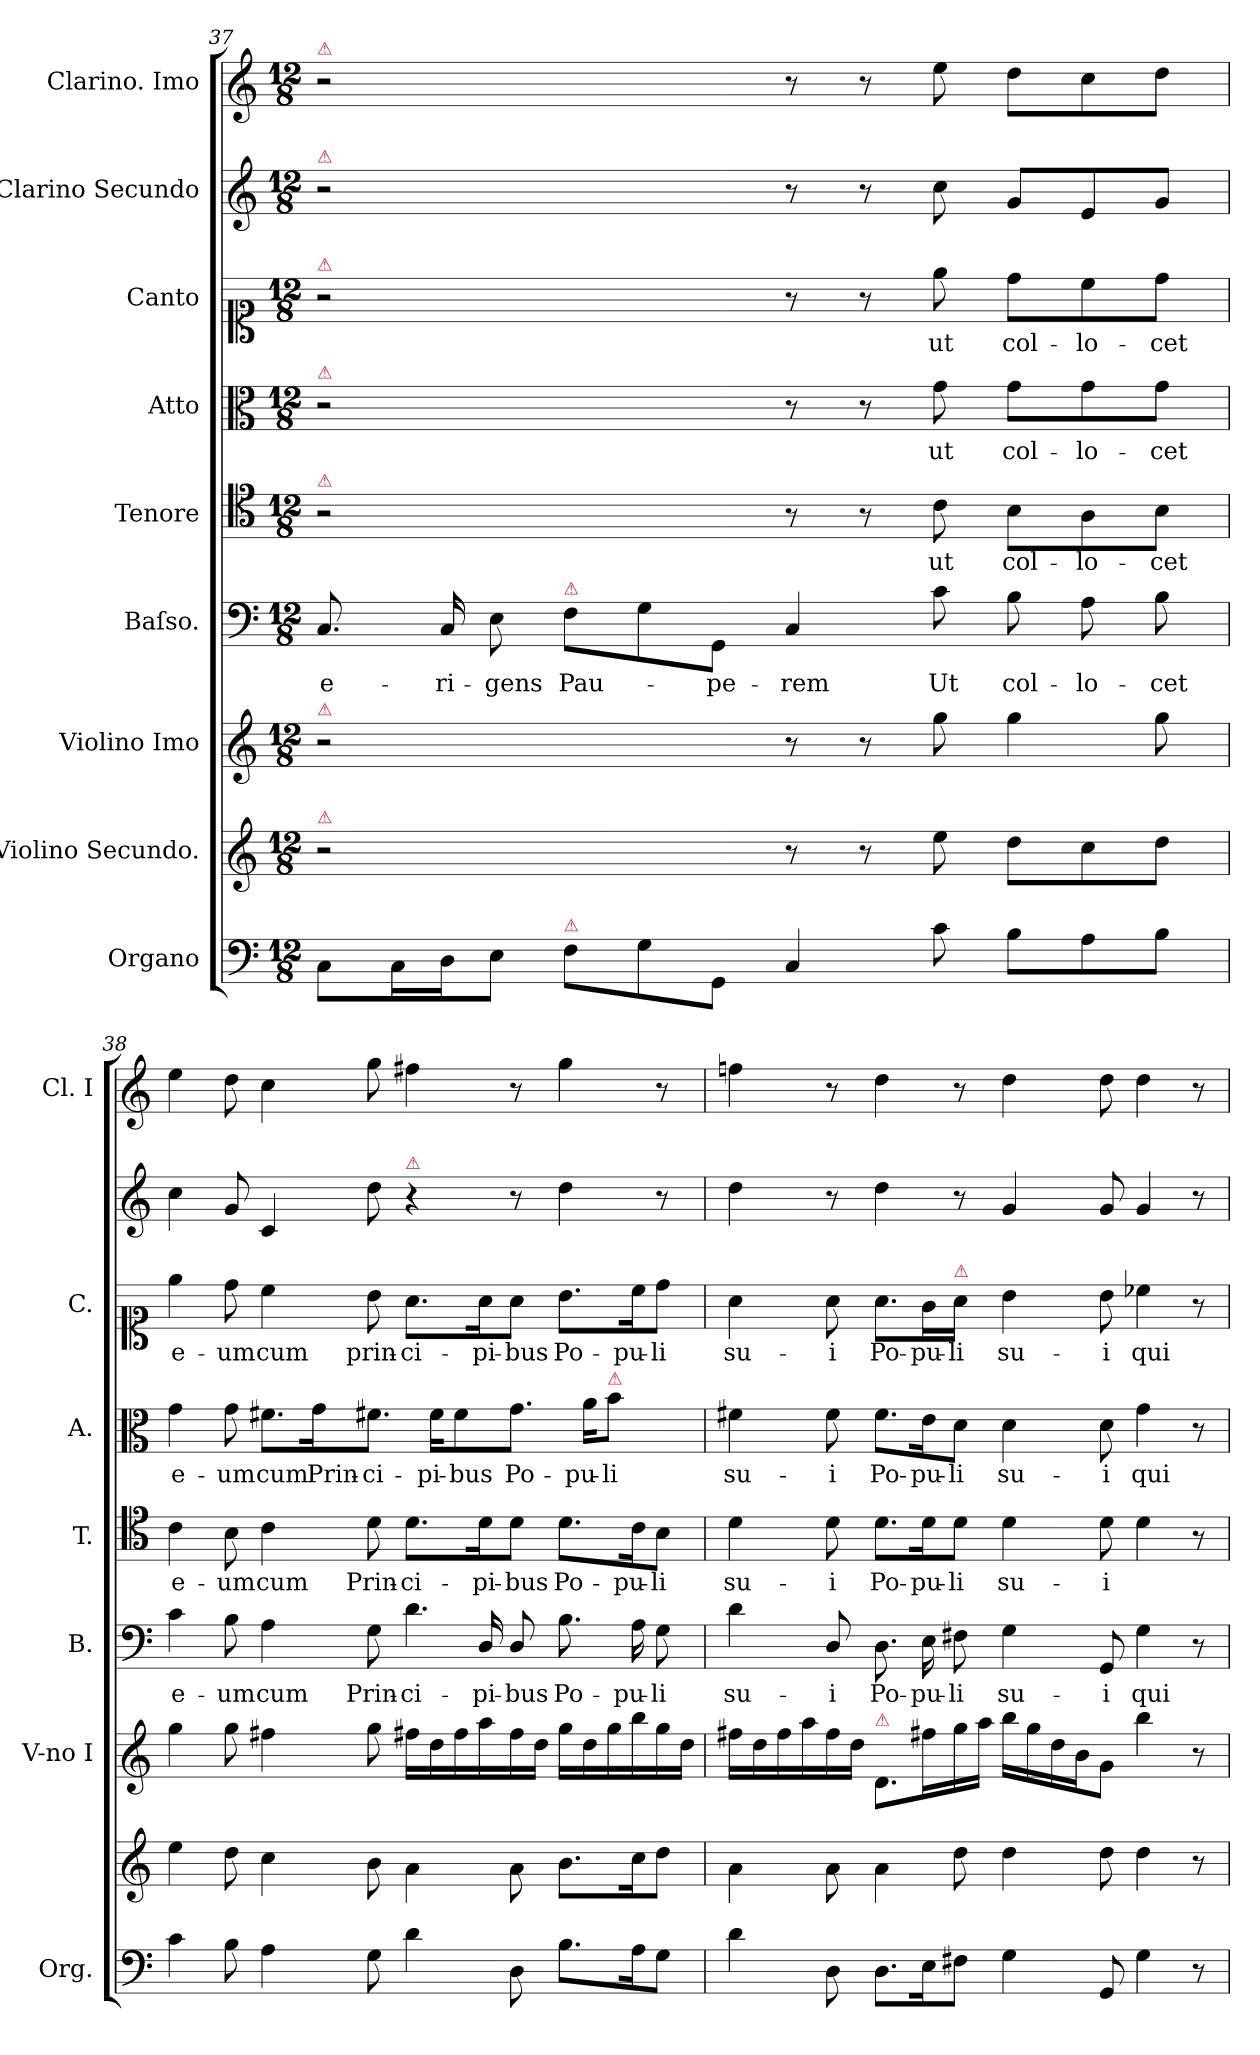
**kern	**kern	**kern	**kern	**text	**kern	**text	**kern	**text	**kern	**text	**kern	**kern
*part9	*part8	*part7	*part6	*part6	*part5	*part5	*part4	*part4	*part3	*part3	*part2	*part1
*staff9	*staff8	*staff7	*staff6	*staff6	*staff5	*staff5	*staff4	*staff4	*staff3	*staff3	*staff2	*staff1
*I"Organo	*I"Violino Secundo.	*I"Violino Imo	*I"Baſso.	*	*I"Tenore	*	*I"Atto	*	*I"Canto	*	*I"Clarino Secundo	*I"Clarino. Imo
*I'Org.	*	*I'V-no I	*I'B.	*	*I'T.	*	*I'A.	*	*I'C.	*	*	*I'Cl. I
*clefF4	*clefG2	*clefG2	*clefF4	*	*clefC4	*	*clefC3	*	*clefC1	*	*clefG2	*clefG2
*k[]	*k[]	*k[]	*k[]	*	*k[]	*	*k[]	*	*k[]	*	*k[]	*k[]
*C:	*C:	*C:	*C:	*	*C:	*	*C:	*	*C:	*	*C:	*C:
*M12/8	*M12/8	*M12/8	*M12/8	*	*M12/8	*	*M12/8	*	*M12/8	*	*M12/8	*M12/8
=37	=37	=37	=37	=37	=37	=37	=37	=37	=37	=37	=37	=37
!	!	!	!	!	!	!	!	!	!	!	!	!LO:TX:a:color=crimson:t=⚠
!	!	!	!	!	!	!	!	!	!	!	!LO:TX:a:color=crimson:t=⚠	!
!	!	!	!	!	!	!	!	!	!LO:TX:a:color=crimson:t=⚠	!	!	!
!	!	!	!	!	!	!	!LO:TX:a:color=crimson:t=⚠	!	!	!	!	!
!	!	!	!	!	!LO:TX:a:color=crimson:t=⚠	!	!	!	!	!	!	!
!	!	!LO:TX:a:color=crimson:t=⚠	!	!	!	!	!	!	!	!	!	!
!	!LO:TX:a:color=crimson:t=⚠	!	!	!	!	!	!	!	!	!	!	!
!	!LO:N:vis=2	!LO:N:vis=2	!	!	!LO:N:vis=2	!	!LO:N:vis=2	!	!LO:N:vis=2	!	!LO:N:vis=2	!LO:N:vis=2
8C\L	2.r	2.r	8.C/	e-	2.r	.	2.r	.	2.r	.	2.r	2.r
16C\L	.	.	.	.	.	.	.	.	.	.	.	.
16D\J	.	.	16C/	-ri-	.	.	.	.	.	.	.	.
8E\J	.	.	8E\	-gens	.	.	.	.	.	.	.	.
!	!	!	!LO:TX:a:color=crimson:t=⚠	!	!	!	!	!	!	!	!	!
!LO:TX:a:color=crimson:t=⚠	!	!	!	!	!	!	!	!	!	!	!	!
8F\L	.	.	8F\L	Pau-	.	.	.	.	.	.	.	.
8G\	.	.	8G\	.	.	.	.	.	.	.	.	.
8GG/J	.	.	8GG/J	-pe-	.	.	.	.	.	.	.	.
4C/	8r	8r	4C/	-rem	8r	.	8r	.	8r	.	8r	8r
.	8r	8r	.	.	8r	.	8r	.	8r	.	8r	8r
8c\	8ee\	8gg\	8c\	Ut	8c\	ut	8g\	ut	8ee\	ut	8cc\	8ee\
8B\L	8dd\L	4gg\	8B\	col-	8B\L	col-	8g\L	col-	8dd\L	col-	8g/L	8dd\L
8A\	8cc\	.	8A\	-lo-	8A\	-lo-	8g\	-lo-	8cc\	-lo-	8e/	8cc\
8B\J	8dd\J	8gg\	8B\	-cet	8B\J	-cet	8g\J	-cet	8dd\J	-cet	8g/J	8dd\J
=38	=38	=38	=38	=38	=38	=38	=38	=38	=38	=38	=38	=38
4c\	4ee\	4gg\	4c\	e-	4c\	e-	4g\	e-	4ee\	e-	4cc\	4ee\
8B\	8dd\	8gg\	8B\	-um	8B\	-um	8g\	-um	8dd\	-um	8g/	8dd\
4A\	4cc\	4ff#X\	4A\	cum	4c\	cum	8.f#X\L	cum	4cc\	cum	4c/	4cc\
.	.	.	.	.	.	.	16g\K	Prin-	.	.	.	.
8G\	8b\	8gg\	8G\	Prin-	8d\	Prin-	8.f#X\J	-ci-	8b\	prin-	8dd\	8gg\
!	!	!	!	!	!	!	!	!	!	!	!LO:TX:a:color=crimson:t=⚠	!
!	!	!	!LO:N:vis=4.	!	!	!	!	!	!	!	!	!
4d\	4a\	16ff#X\LL	8.d\	-ci-	8.d\L	-ci-	.	.	8.a\L	-ci-	4r	4ff#X\
.	.	16dd\	.	.	.	.	16f#\KL	-pi-	.	.	.	.
.	.	16ff#\	.	.	.	.	8f#\	bus	.	.	.	.
.	.	16aa\	16D/	-pi-	16d\K	-pi-	.	.	16a\K	-pi-	.	.
8D\	8a\	16ff#\	8D/	bus	8d\J	bus	8.g\J	Po-	8a\J	-bus	8r	8r
.	.	16dd\JJ	.	.	.	.	.	.	.	.	.	.
8.B\L	8.b\L	16gg\LL	8.B\	Po-	8.d\L	Po-	.	.	8.b\L	Po-	4dd\	4gg\
.	.	16dd\	.	.	.	.	16a\KL	-pu-	.	.	.	.
!	!	!	!	!	!	!	!LO:TX:a:color=crimson:t=⚠	!	!	!	!	!
!	!	!	!	!	!	!	!LO:N:vis=8	!	!	!	!	!
.	.	16gg\	.	.	.	.	4b\J	li	.	.	.	.
16A\K	16cc\K	16bb\	16A\	-pu-	16c\K	-pu-	.	.	16cc\K	-pu-	.	.
8G\J	8dd\J	16gg\	8G\	li	8B\J	li	.	.	8dd\J	-li	8r	8r
.	.	16dd\JJ	.	.	.	.	.	.	.	.	.	.
=39	=39	=39	=39	=39	=39	=39	=39	=39	=39	=39	=39	=39
4d\	4a\	16ff#X\LL	4d\	su-	4d\	su-	4f#X\	su-	4a\	su-	4dd\	4ffn\
.	.	16dd\	.	.	.	.	.	.	.	.	.	.
.	.	16ff#\	.	.	.	.	.	.	.	.	.	.
.	.	16aa\	.	.	.	.	.	.	.	.	.	.
8D\	8a\	16ff#\	8D/	-i	8d\	-i	8f#\	-i	8a\	-i	8r	8r
.	.	16dd\JJ	.	.	.	.	.	.	.	.	.	.
!	!	!LO:TX:a:color=crimson:t=⚠	!	!	!	!	!	!	!	!	!	!
!	!	!	!	!LO:LY:i	!	!	!	!LO:LY:i	!	!LO:LY:i	!	!
8.D\L	4a\	8.d/L	8.D\	Po-	8.d\L	Po-	8.f#\L	Po-	8.a\L	Po-	4dd\	4dd\
!	!	!	!	!LO:LY:i	!	!	!	!LO:LY:i	!	!LO:LY:i	!	!
16E\K	.	16ff#X\L	16E\	-pu-	16d\K	-pu-	16e\K	-pu-	16g\L	-pu-	.	.
!	!	!	!	!	!	!	!	!	!LO:TX:a:color=crimson:t=⚠	!	!	!
!	!	!	!	!LO:LY:i	!	!	!	!LO:LY:i	!LO:N:vis=16	!LO:LY:i	!	!
8F#X\J	8dd\	16gg\	8F#X\	-li	8d\J	-li	8d\J	-li	8a\JJ	-li	8r	8r
.	.	16aa\JJ	.	.	.	.	.	.	.	.	.	.
!	!	!	!	!LO:LY:i	!	!	!	!LO:LY:i	!	!LO:LY:i	!	!
4G\	4dd\	16bb\LL	4G\	su-	4d\	su-	4d\	su-	4b\	su-	4g/	4dd\
.	.	16gg\	.	.	.	.	.	.	.	.	.	.
.	.	16dd\	.	.	.	.	.	.	.	.	.	.
.	.	16b\J	.	.	.	.	.	.	.	.	.	.
!	!	!	!	!LO:LY:i	!	!	!	!LO:LY:i	!	!LO:LY:i	!	!
8GG/	8dd\	8g\J	8GG/	-i	8d\	-i	8d\	-i	8b\	-i	8g/	8dd\
4G\	4dd\	4bb\	4G\	qui	4d\	.	4g\	qui	4cc-X\	qui	4g/	4dd\
8r	8r	8r	8r	.	8r	.	8r	.	8r	.	8r	8r
=	=	=	=	=	=	=	=	=	=	=	=	=
*-	*-	*-	*-	*-	*-	*-	*-	*-	*-	*-	*-	*-
